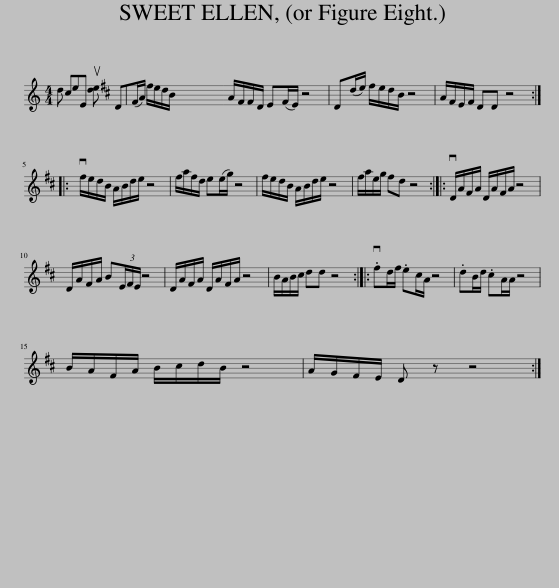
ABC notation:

X:1
L:1/8
M:4/4
I:linebreak $
K:C
V:1 treble
V:1
 d ceE u[de] D(^F/A/) ^f/e/d/B/ | A/^F/F/D/ E(F/E/) z4 | D(d/e/) ^f/e/d/B/ z4 | A/^F/E/F/ DD z4 ::$ v^f/e/d/B/ A/B/d/e/ z4 | %5
 ^f/a/f/d/ e(e/g/) z4 | ^f/e/d/B/ A/B/d/e/ z4 | ^f/a/e/g/ fd z4 :: vD/A/^F/A/ D/A/F/A/ z4 |$ D/A/^F/A/ B(3E/F/E/ z4 | %10
 D/A/^F/A/ D/A/F/A/ z4 | B/A/B/^c/ dd z4 :: .v^fd/f/ .e^c/A/ z4 | .dB/d/ .^cA/A/ z4 |$ B/A/^F/A/ B/^c/d/B/ z4 | %15
 A/G/^F/E/ D z z4 :| %16
